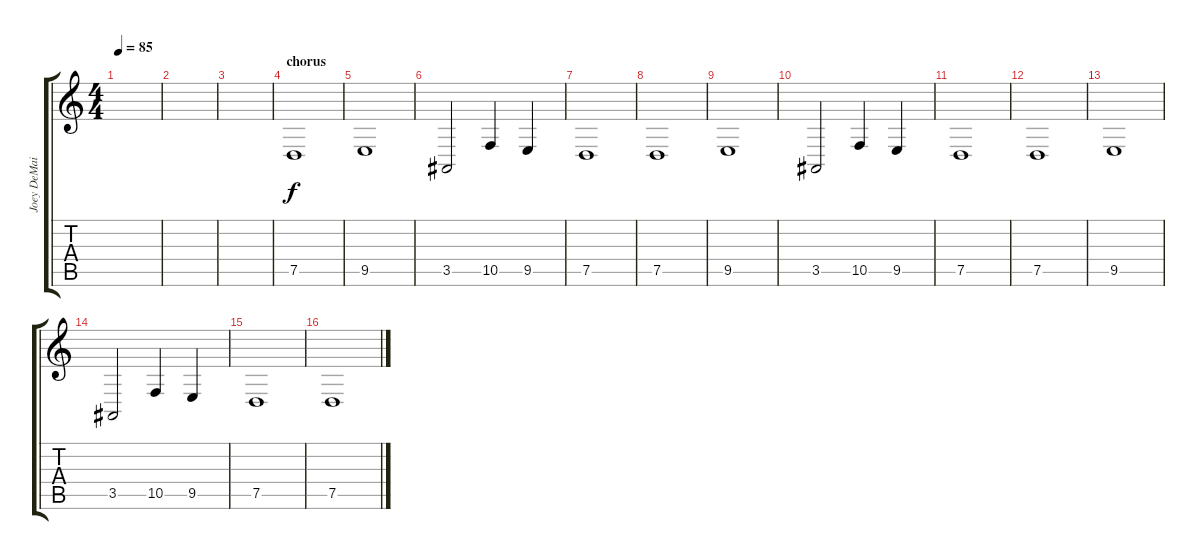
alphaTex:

\track ("Joey DeMaio Choir" "Joey DeMai") {instrument choiraahs}
\staff {score tabs}
\tuning (D4 A3 F3 C3 G2 D2) {hide}
\ts (4 4)
\tempo 85
\clef g2
\ks c
|
|
|
\section ("" "chorus")
7.5.1 |
9.5.1 |
3.5.2 10.5.4 9.5.4 |
7.5.1 |
7.5.1 |
9.5.1 |
3.5.2 10.5.4 9.5.4 |
7.5.1 |
7.5.1 |
9.5.1 |
3.5.2 10.5.4 9.5.4 |
7.5.1 |
7.5.1
